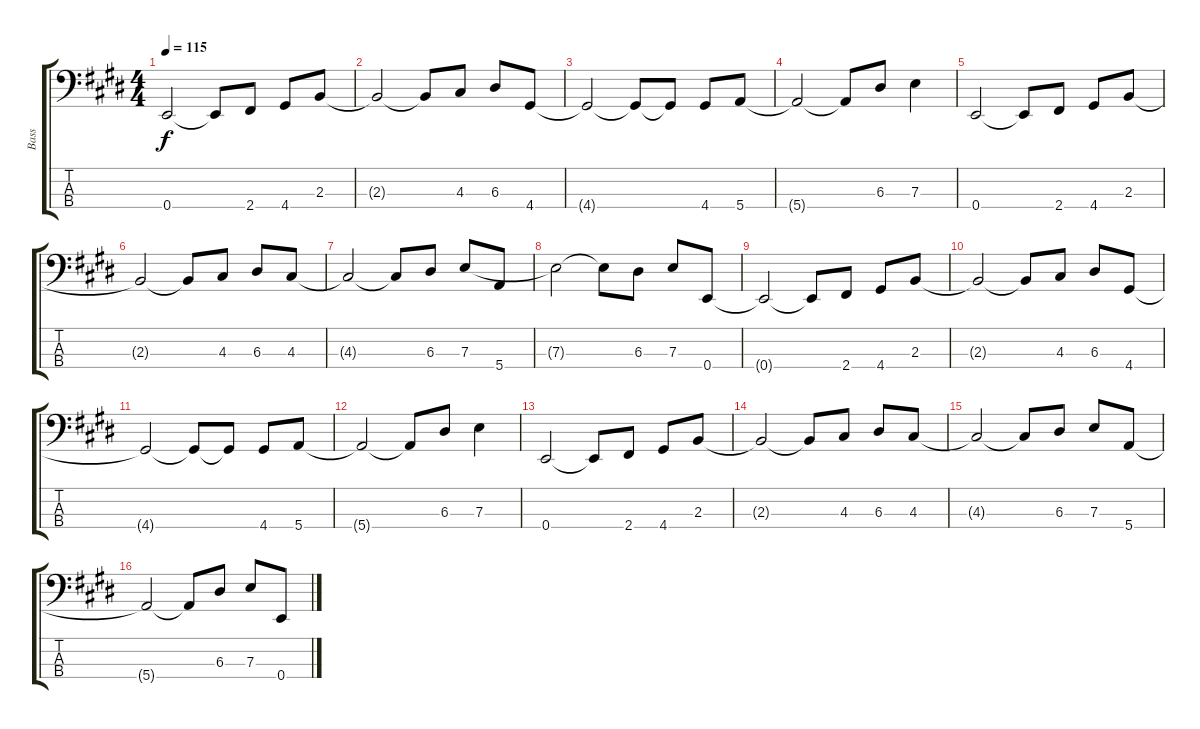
\track ("Bass" "Bass") {instrument electricbasspick}
\staff {score tabs}
\tuning (G2 D2 A1 E1) {hide}
\ts (4 4)
\tempo 115
\clef f4
\ks c#minor
0.4{t}.2{dy f} 0.4{t}.8 2.4.8 4.4.8 2.3.8 |
2.3{t}.2 2.3{t}.8 4.3.8 6.3.8 4.4.8 |
4.4{t}.2 4.4{t}.8 4.4{t}.8 4.4.8 5.4.8 |
5.4{t}.2 5.4{t}.8 6.3.8 7.3.4 |
0.4.2{volume 8} 0.4{t}.8 2.4.8 4.4.8 2.3.8 |
2.3{t}.2 2.3{t}.8 4.3.8 6.3.8 4.3.8 |
4.3{t}.2 4.3{t}.8 6.3.8 7.3.8 5.4.8 |
7.3{t}.2 7.3{t}.8 6.3.8 7.3.8 0.4.8 |
0.4{t}.2 0.4{t}.8 2.4.8 4.4.8 2.3.8 |
2.3{t}.2 2.3{t}.8 4.3.8 6.3.8 4.4.8 |
4.4{t}.2 4.4{t}.8 4.4{t}.8 4.4.8 5.4.8 |
5.4{t}.2 5.4{t}.8 6.3.8 7.3.4 |
0.4.2{volume 8} 0.4{t}.8 2.4.8 4.4.8 2.3.8 |
2.3{t}.2 2.3{t}.8 4.3.8 6.3.8 4.3.8 |
4.3{t}.2 4.3{t}.8 6.3.8 7.3.8 5.4.8 |
5.4{t}.2 5.4{t}.8 6.3.8 7.3.8 0.4.8
